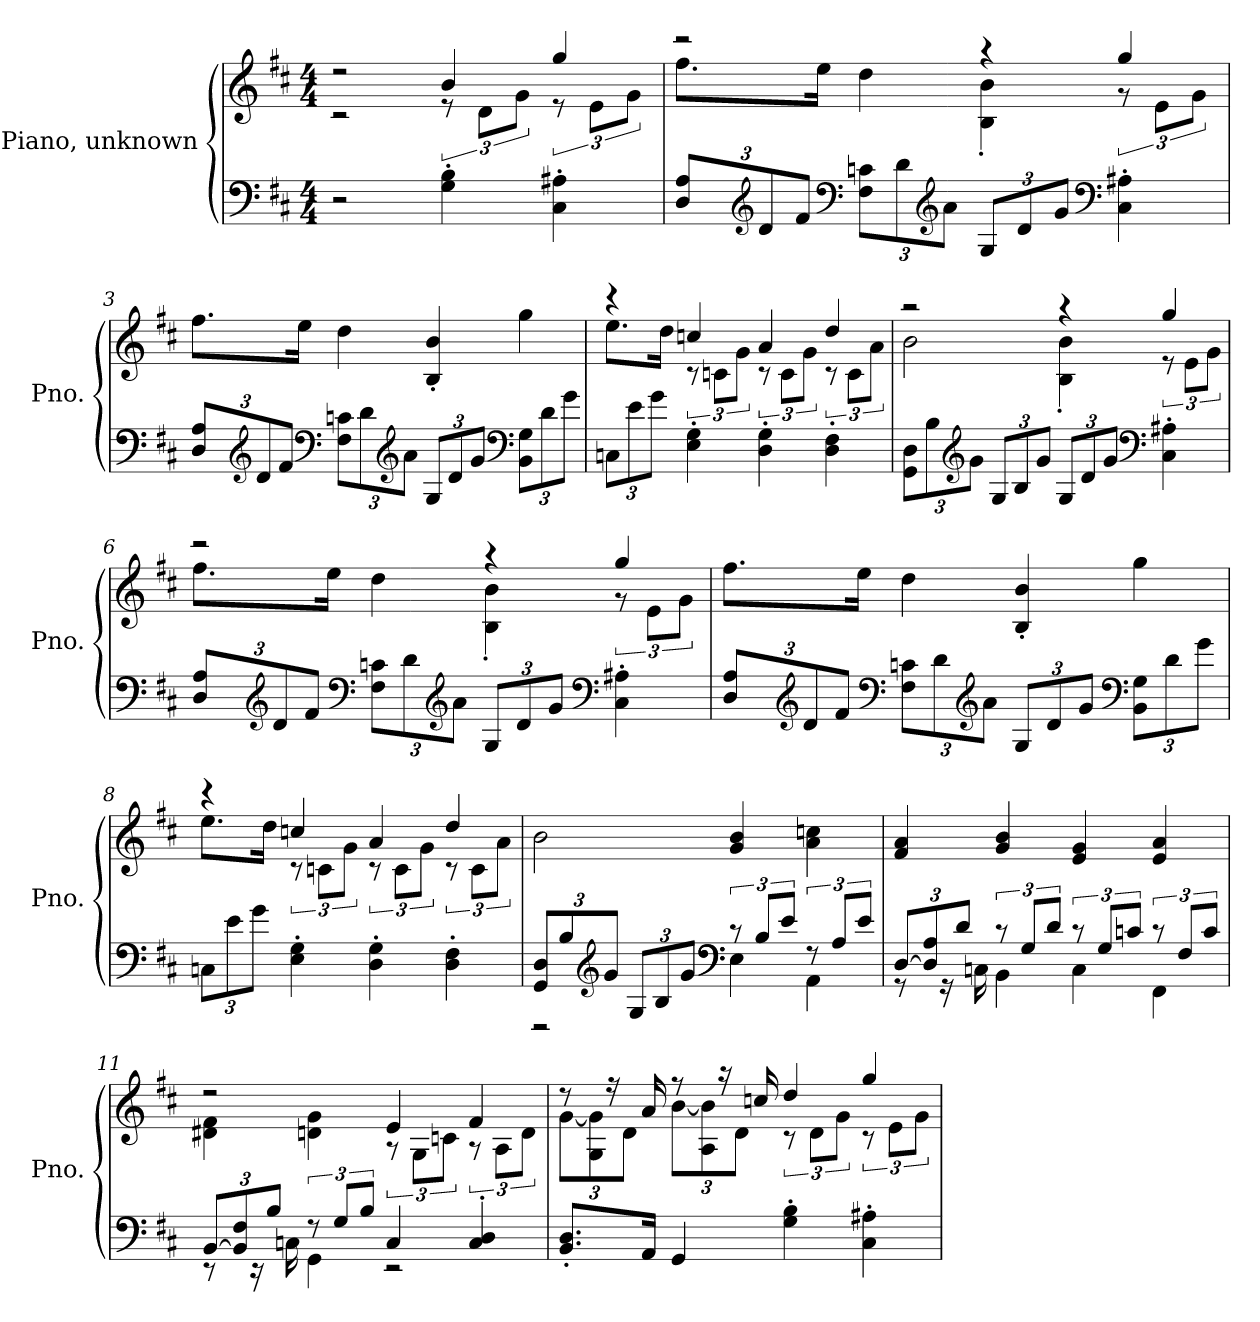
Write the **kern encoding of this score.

**kern	**kern
*part1	*part1
*staff2	*staff1
*I"Piano, unknown	*
*I'Pno.	*
*clefF4	*clefG2
*k[f#c#]	*k[f#c#]
*M4/4	*M4/4
*MM120	*MM120
=1	=1
*	*^
2r	2r	2r
4G\' 4B\'	4b/	12r
.	.	12d\L
.	.	12g\J
4C#\' 4A#X\'	4gg/	12r
.	.	12e\L
.	.	12g\J
=2	=2	=2
*Xbrackettup	*	*
12D/ 12A/L	2r	8.ff#\L
*clefG2	*	*
12d/	.	.
12f#/J	.	.
.	.	16ee\Jk
*clefF4	*	*
12F#\ 12cn\L	.	4dd\
12d\	.	.
*clefG2	*	*
12a\J	.	.
12G/L	4r	4B\' 4b\'
12d/	.	.
12g/J	.	.
*clefF4	*	*
4C#\' 4A#X\'	4gg/	12r
.	.	12e\L
.	.	12g\J
*	*v	*v
!!LO:LB:g=z
=3	=3
12D/ 12A/L	8.ff#\L
*clefG2	*
12d/	.
12f#/J	.
.	16ee\Jk
*clefF4	*
12F#\ 12cn\L	4dd\
12d\	.
*clefG2	*
12a\J	.
12G/L	4B/' 4b/'
12d/	.
12g/J	.
*clefF4	*
12BB\ 12G\L	4gg\
12d\	.
12g\J	.
=4	=4
*	*^
12Cn\L	4r	8.ee\L
12e\	.	.
12g\J	.	.
.	.	16dd\Jk
4E\' 4G\'	4ccn/	12r
.	.	12cn\L
.	.	12g\J
4D\' 4G\'	4a/	12r
.	.	12c\L
.	.	12g\J
4D\' 4F#\'	4dd/	12r
.	.	12c\L
.	.	12a\J
!!LO:LB:g=z	!!
=5	=5	=5
12GG\ 12D\L	2r	2b\
12B\	.	.
*clefG2	*	*
12g\J	.	.
12G/L	.	.
12B/	.	.
12g/J	.	.
12G/L	4r	4B\' 4b\'
12d/	.	.
12g/J	.	.
*clefF4	*	*
4C#\' 4A#X\'	4gg/	12r
.	.	12e\L
.	.	12g\J
=6	=6	=6
12D/ 12A/L	2r	8.ff#\L
*clefG2	*	*
12d/	.	.
12f#/J	.	.
.	.	16ee\Jk
*clefF4	*	*
12F#\ 12cn\L	.	4dd\
12d\	.	.
*clefG2	*	*
12a\J	.	.
12G/L	4r	4B\' 4b\'
12d/	.	.
12g/J	.	.
*clefF4	*	*
4C#\' 4A#X\'	4gg/	12r
.	.	12e\L
.	.	12g\J
*	*v	*v
!!LO:LB:g=z
=7	=7
12D/ 12A/L	8.ff#\L
*clefG2	*
12d/	.
12f#/J	.
.	16ee\Jk
*clefF4	*
12F#\ 12cn\L	4dd\
12d\	.
*clefG2	*
12a\J	.
12G/L	4B/' 4b/'
12d/	.
12g/J	.
*clefF4	*
12BB\ 12G\L	4gg\
12d\	.
12g\J	.
=8	=8
*	*^
12Cn\L	4r	8.ee\L
12e\	.	.
12g\J	.	.
.	.	16dd\Jk
4E\' 4G\'	4ccn/	12r
.	.	12cn\L
.	.	12g\J
4D\' 4G\'	4a/	12r
.	.	12c\L
.	.	12g\J
4D\' 4F#\'	4dd/	12r
.	.	12c\L
.	.	12a\J
*	*v	*v
!!LO:LB:g=z
=9	=9
*^	*
12GG/ 12D/L	2r	2b\
12B/	.	.
*clefG2	*	*
12g/J	.	.
12G/L	.	.
12B/	.	.
12g/J	.	.
*clefF4	*	*
*brackettup	*	*
12r	4E\	4g/ 4b/
12B/L	.	.
12e/J	.	.
12r	4AA\	4a\ 4ccn\
12A/L	.	.
12e/J	.	.
=10	=10	=10
*Xbrackettup	*	*
[12D/L	8r	4f#/ 4a/
12D/] 12A/	.	.
.	16r	.
12d/J	.	.
.	16Cn\	.
*brackettup	*	*
12r	4BB\	4g/ 4b/
12G/L	.	.
12d/J	.	.
12r	4C\	4e/ 4g/
12G/L	.	.
12cn/J	.	.
12r	4FF#\	4e/ 4a/
12F#/L	.	.
12c/J	.	.
!!LO:LB:g=z
=11	=11	=11
*Xbrackettup	*	*
*	*	*^
[12BB/L	8r	2r	4d#X\ 4f#\
12BB/] 12F#/	.	.	.
.	16r	.	.
12B/J	.	.	.
.	16Cn\	.	.
*brackettup	*	*	*
12r	4GG\	.	4dn\ 4g\
12G/L	.	.	.
12B/J	.	.	.
4C/	2r	4e/	12r
.	.	.	12G\L
.	.	.	12cn\J
4C/' 4D/'	.	4f#/	12r
.	.	.	12A\L
.	.	.	12d\J
*v	*v	*	*
=12	=12	=12
*	*	*Xbrackettup
8.BB/' 8.D/'L	8r	[12g\L
.	.	12G\ 12g\]
.	16r	.
.	.	12d\J
16AA/Jk	16a/	.
4GG/	8r	[12b\L
.	.	12A\ 12b\]
.	16r	.
.	.	12d\J
.	16ccn/	.
*	*	*brackettup
4G\' 4B\'	4dd/	12r
.	.	12d\L
.	.	12g\J
4C#\' 4A#X\'	4gg/	12r
.	.	12e\L
.	.	12g\J
*	*v	*v
=	=
*-	*-
